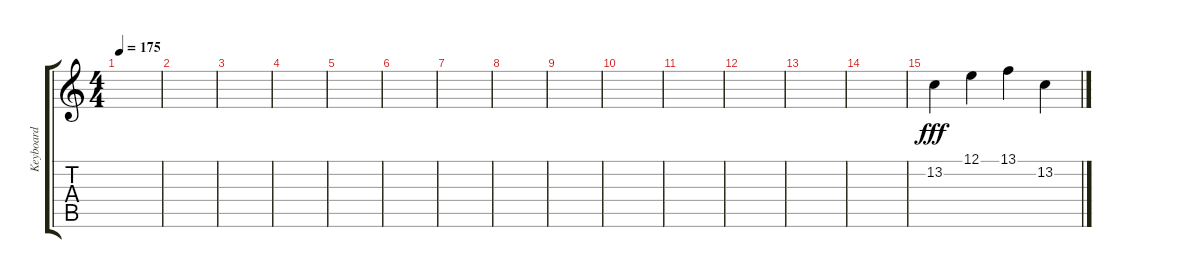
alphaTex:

\track ("Keyboard" "Keyboard") {instrument brightacousticpiano}
\staff {score tabs}
\tuning (E4 B3 G3 D3 A2 E2) {hide}
\ts (4 4)
\tempo 175
\clef g2
\ks c
|
|
|
|
|
|
|
|
|
|
|
|
|
|
13.2.4{dy fff} 12.1.4 13.1.4 13.2.4
